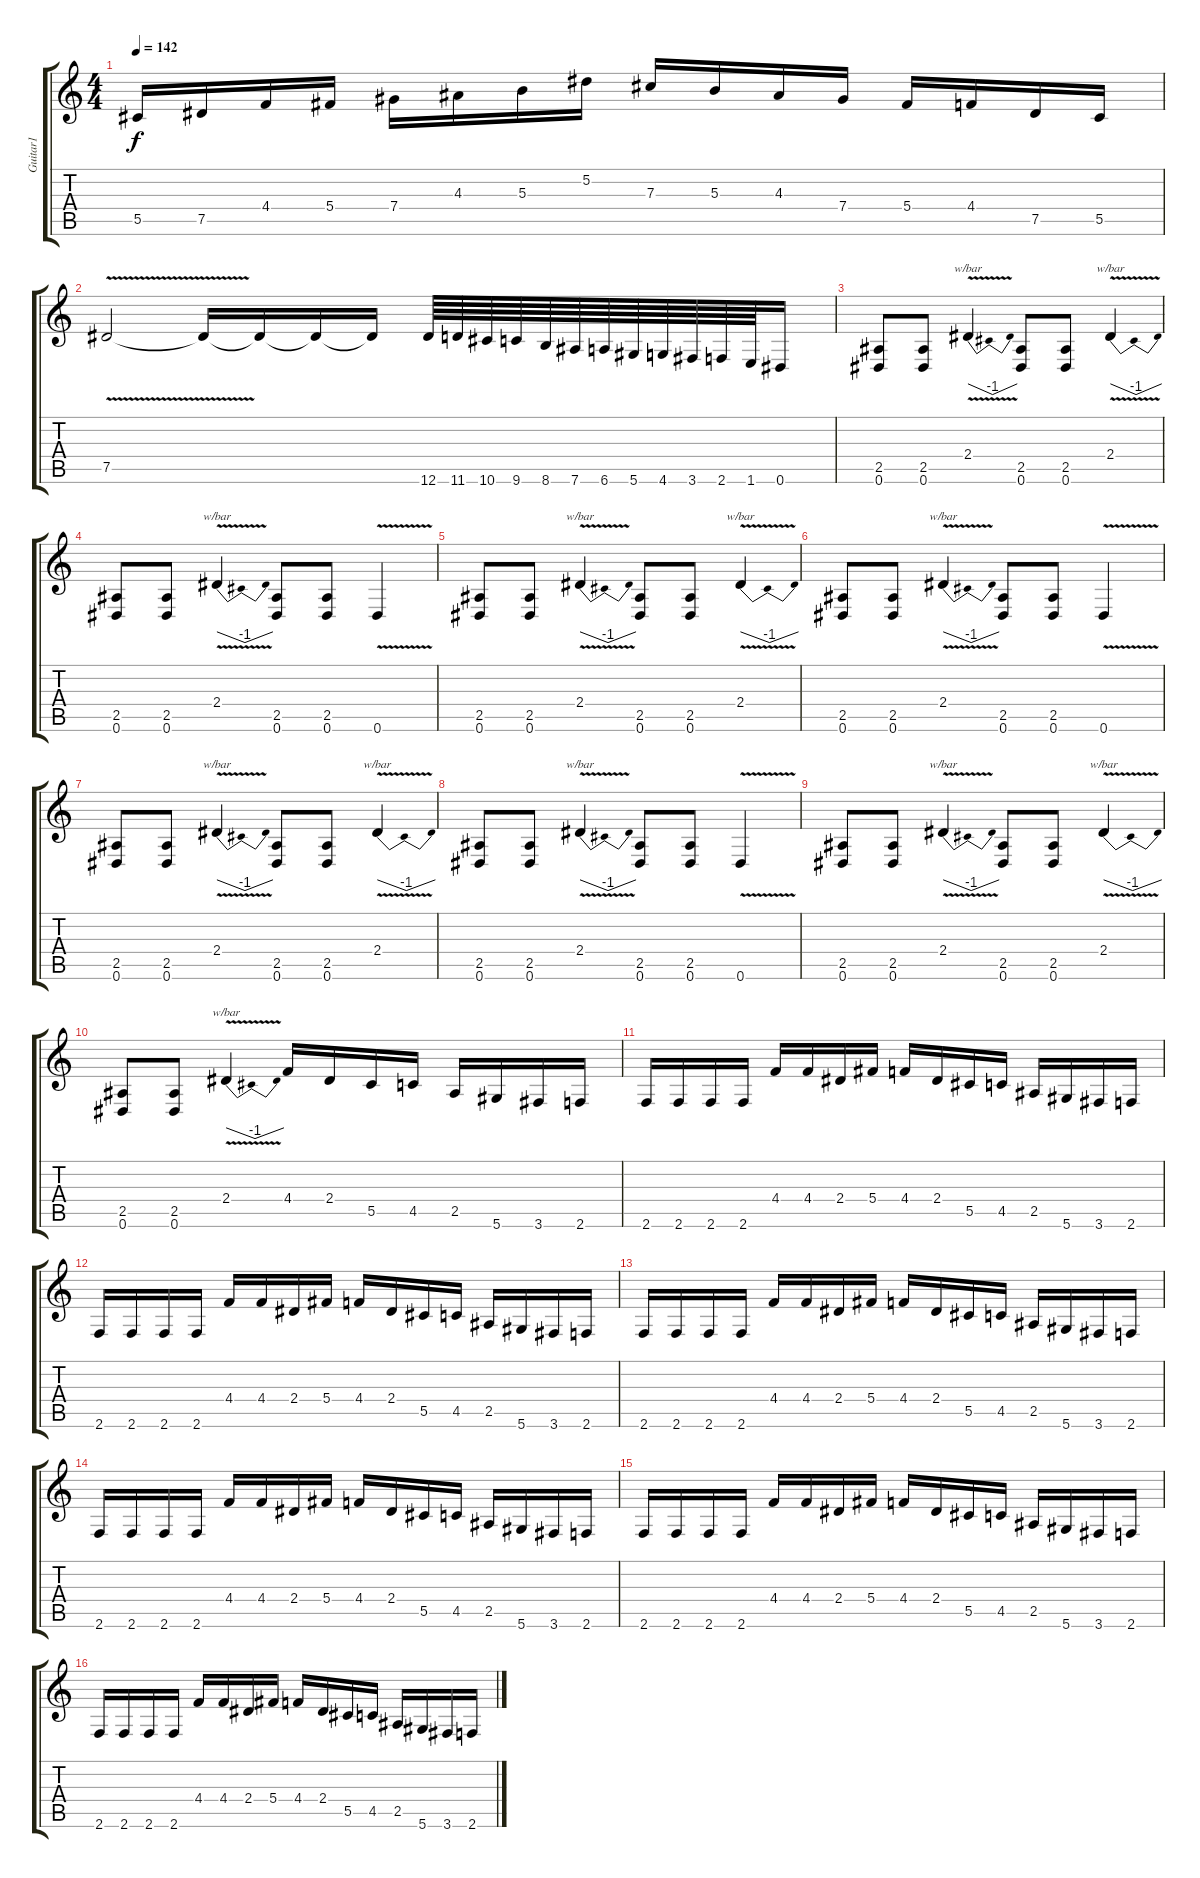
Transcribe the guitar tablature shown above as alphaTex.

\track ("Guitar1" "Guitar1") {instrument distortionguitar}
\staff {score tabs}
\tuning (Eb4 Bb3 Gb3 Db3 Ab2 Eb2) {hide}
\ts (4 4)
\tempo 142
\clef g2
\ks c
5.5.16{dy f} 7.5.16 4.4.16 5.4.16 7.4.16 4.3.16 5.3.16 5.2.16 7.3.16 5.3.16 4.3.16 7.4.16 5.4.16 4.4.16 7.5.16 5.5.16 |
7.5{v}.2 7.5{t}.16 7.5{t}.16 7.5{t}.16 7.5{t}.16 12.6.64 11.6.64 10.6.64 9.6.64 8.6.64 7.6.64 6.6.64 5.6.64 4.6.64 3.6.64 2.6.64 1.6.64 0.6.16 |
(2.5 0.6).8 (2.5 0.6).8 2.4{v}.4{tbe (dip default 0 0 30 -4 60 0)} (2.5 0.6).8 (2.5 0.6).8 2.4{v}.4{tbe (dip default 0 0 30 -4 60 0)} |
(2.5 0.6).8 (2.5 0.6).8 2.4{v}.4{tbe (dip default 0 0 30 -4 60 0)} (2.5 0.6).8 (2.5 0.6).8 0.6{v}.4 |
(2.5 0.6).8 (2.5 0.6).8 2.4{v}.4{tbe (dip default 0 0 30 -4 60 0)} (2.5 0.6).8 (2.5 0.6).8 2.4{v}.4{tbe (dip default 0 0 30 -4 60 0)} |
(2.5 0.6).8 (2.5 0.6).8 2.4{v}.4{tbe (dip default 0 0 30 -4 60 0)} (2.5 0.6).8 (2.5 0.6).8 0.6{v}.4 |
(2.5 0.6).8 (2.5 0.6).8 2.4{v}.4{tbe (dip default 0 0 30 -4 60 0)} (2.5 0.6).8 (2.5 0.6).8 2.4{v}.4{tbe (dip default 0 0 30 -4 60 0)} |
(2.5 0.6).8 (2.5 0.6).8 2.4{v}.4{tbe (dip default 0 0 30 -4 60 0)} (2.5 0.6).8 (2.5 0.6).8 0.6{v}.4 |
(2.5 0.6).8 (2.5 0.6).8 2.4{v}.4{tbe (dip default 0 0 30 -4 60 0)} (2.5 0.6).8 (2.5 0.6).8 2.4{v}.4{tbe (dip default 0 0 30 -4 60 0)} |
(2.5 0.6).8 (2.5 0.6).8 2.4{v}.4{tbe (dip default 0 0 30 -4 60 0)} 4.4.16 2.4.16 5.5.16 4.5.16 2.5.16 5.6.16 3.6.16 2.6.16 |
2.6.16 2.6.16 2.6.16 2.6.16 4.4.16 4.4.16 2.4.16 5.4.16 4.4.16 2.4.16 5.5.16 4.5.16 2.5.16 5.6.16 3.6.16 2.6.16 |
2.6.16 2.6.16 2.6.16 2.6.16 4.4.16 4.4.16 2.4.16 5.4.16 4.4.16 2.4.16 5.5.16 4.5.16 2.5.16 5.6.16 3.6.16 2.6.16 |
2.6.16 2.6.16 2.6.16 2.6.16 4.4.16 4.4.16 2.4.16 5.4.16 4.4.16 2.4.16 5.5.16 4.5.16 2.5.16 5.6.16 3.6.16 2.6.16 |
2.6.16 2.6.16 2.6.16 2.6.16 4.4.16 4.4.16 2.4.16 5.4.16 4.4.16 2.4.16 5.5.16 4.5.16 2.5.16 5.6.16 3.6.16 2.6.16 |
2.6.16 2.6.16 2.6.16 2.6.16 4.4.16 4.4.16 2.4.16 5.4.16 4.4.16 2.4.16 5.5.16 4.5.16 2.5.16 5.6.16 3.6.16 2.6.16 |
2.6.16 2.6.16 2.6.16 2.6.16 4.4.16 4.4.16 2.4.16 5.4.16 4.4.16 2.4.16 5.5.16 4.5.16 2.5.16 5.6.16 3.6.16 2.6.16
